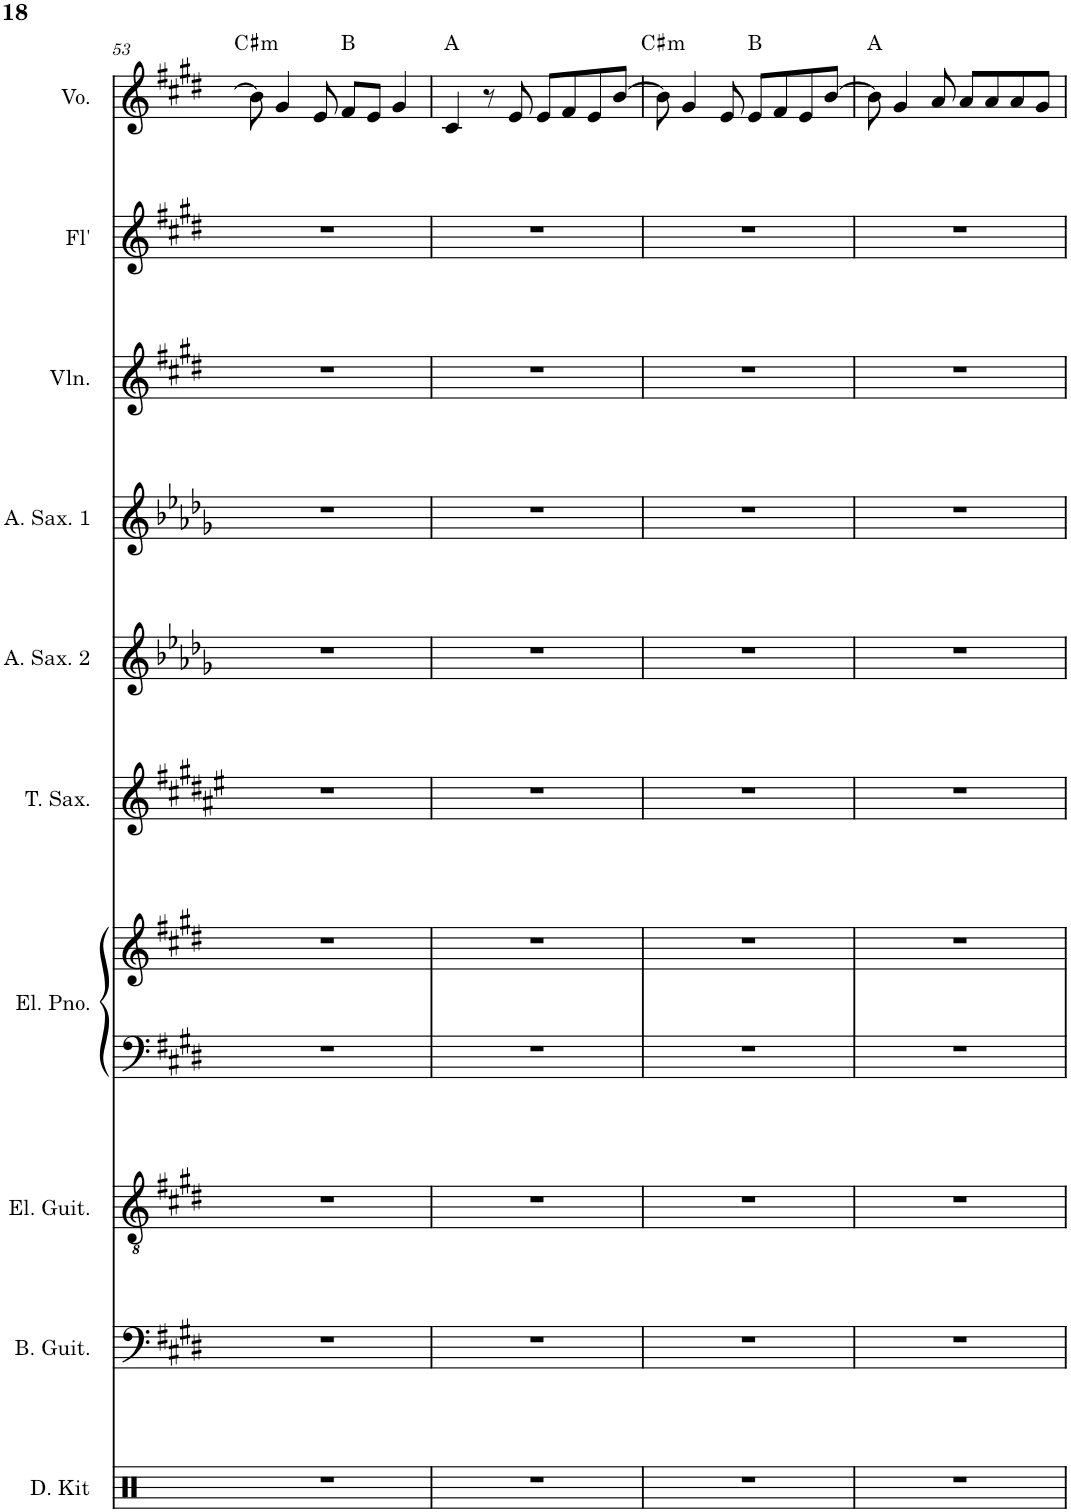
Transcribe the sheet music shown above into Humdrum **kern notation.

**kern	**kern	**kern	**kern	**kern	**kern	**kern	**kern	**kern	**kern	**kern	**harte
*part10	*part9	*part8	*part7	*part7	*part6	*part5	*part4	*part3	*part2	*part1	*part1
*staff11	*staff10	*staff9	*staff8	*staff7	*staff6	*staff5	*staff4	*staff3	*staff2	*staff1	*
*I"Drum Kit	*I"Bass Guitar	*I"Electric Guitar	*I"Electric Piano	*	*I"Tenor Saxophone	*I"Alto Saxophone 2	*I"Alto Saxophone 1	*I"Violin	*I"Flute	*I"Voice	*
*I'D. Kit	*I'B. Guit.	*I'El. Guit.	*I'El. Pno.	*	*I'T. Sax.	*I'A. Sax. 2	*I'A. Sax. 1	*I'Vln.	*I'Fl'	*I'Vo.	*
!!LO:PB:g=z
*clefX	*clefF4	*clefGv2	*clefF4	*clefG2	*clefG2	*clefG2	*clefG2	*clefG2	*clefG2	*clefG2	*
*	*Trd7c12	*	*	*	*Trd8c14	*Trd5c9	*Trd5c9	*	*	*	*
*k[]	*k[f#c#g#d#]	*k[f#c#g#d#]	*k[f#c#g#d#]	*k[f#c#g#d#]	*k[f#c#g#d#a#e#]	*k[b-e-a-d-g-]	*k[b-e-a-d-g-]	*k[f#c#g#d#]	*k[f#c#g#d#]	*k[f#c#g#d#]	*
*M4/4	*M4/4	*M4/4	*M4/4	*M4/4	*M4/4	*M4/4	*M4/4	*M4/4	*M4/4	*M4/4	*
=53	=53	=53	=53	=53	=53	=53	=53	=53	=53	=53	=53
!	!	!	!	!	!	!	!	!	!	!	!LO:H:kt=m
1r	1r	1r	1r	1r	1r	1r	1r	1r	1r	8b\]	C#:min
.	.	.	.	.	.	.	.	.	.	4g#/	.
.	.	.	.	.	.	.	.	.	.	8e/	.
.	.	.	.	.	.	.	.	.	.	8f#/L	B:maj
.	.	.	.	.	.	.	.	.	.	8e/J	.
.	.	.	.	.	.	.	.	.	.	4g#/	.
=54	=54	=54	=54	=54	=54	=54	=54	=54	=54	=54	=54
1r	1r	1r	1r	1r	1r	1r	1r	1r	1r	4c#/	A:maj
.	.	.	.	.	.	.	.	.	.	8r	.
.	.	.	.	.	.	.	.	.	.	8e/	.
.	.	.	.	.	.	.	.	.	.	8e/L	.
.	.	.	.	.	.	.	.	.	.	8f#/	.
.	.	.	.	.	.	.	.	.	.	8e/	.
.	.	.	.	.	.	.	.	.	.	[8b/J	.
=55	=55	=55	=55	=55	=55	=55	=55	=55	=55	=55	=55
!	!	!	!	!	!	!	!	!	!	!	!LO:H:kt=m
1r	1r	1r	1r	1r	1r	1r	1r	1r	1r	8b\]	C#:min
.	.	.	.	.	.	.	.	.	.	4g#/	.
.	.	.	.	.	.	.	.	.	.	8e/	.
.	.	.	.	.	.	.	.	.	.	8e/L	B:maj
.	.	.	.	.	.	.	.	.	.	8f#/	.
.	.	.	.	.	.	.	.	.	.	8e/	.
.	.	.	.	.	.	.	.	.	.	[8b/J	.
=56	=56	=56	=56	=56	=56	=56	=56	=56	=56	=56	=56
1r	1r	1r	1r	1r	1r	1r	1r	1r	1r	8b\]	A:maj
.	.	.	.	.	.	.	.	.	.	4g#/	.
.	.	.	.	.	.	.	.	.	.	8a/	.
.	.	.	.	.	.	.	.	.	.	8a/L	.
.	.	.	.	.	.	.	.	.	.	8a/	.
.	.	.	.	.	.	.	.	.	.	8a/	.
.	.	.	.	.	.	.	.	.	.	8g#/J	.
=	=	=	=	=	=	=	=	=	=	=	=
*-	*-	*-	*-	*-	*-	*-	*-	*-	*-	*-	*-
